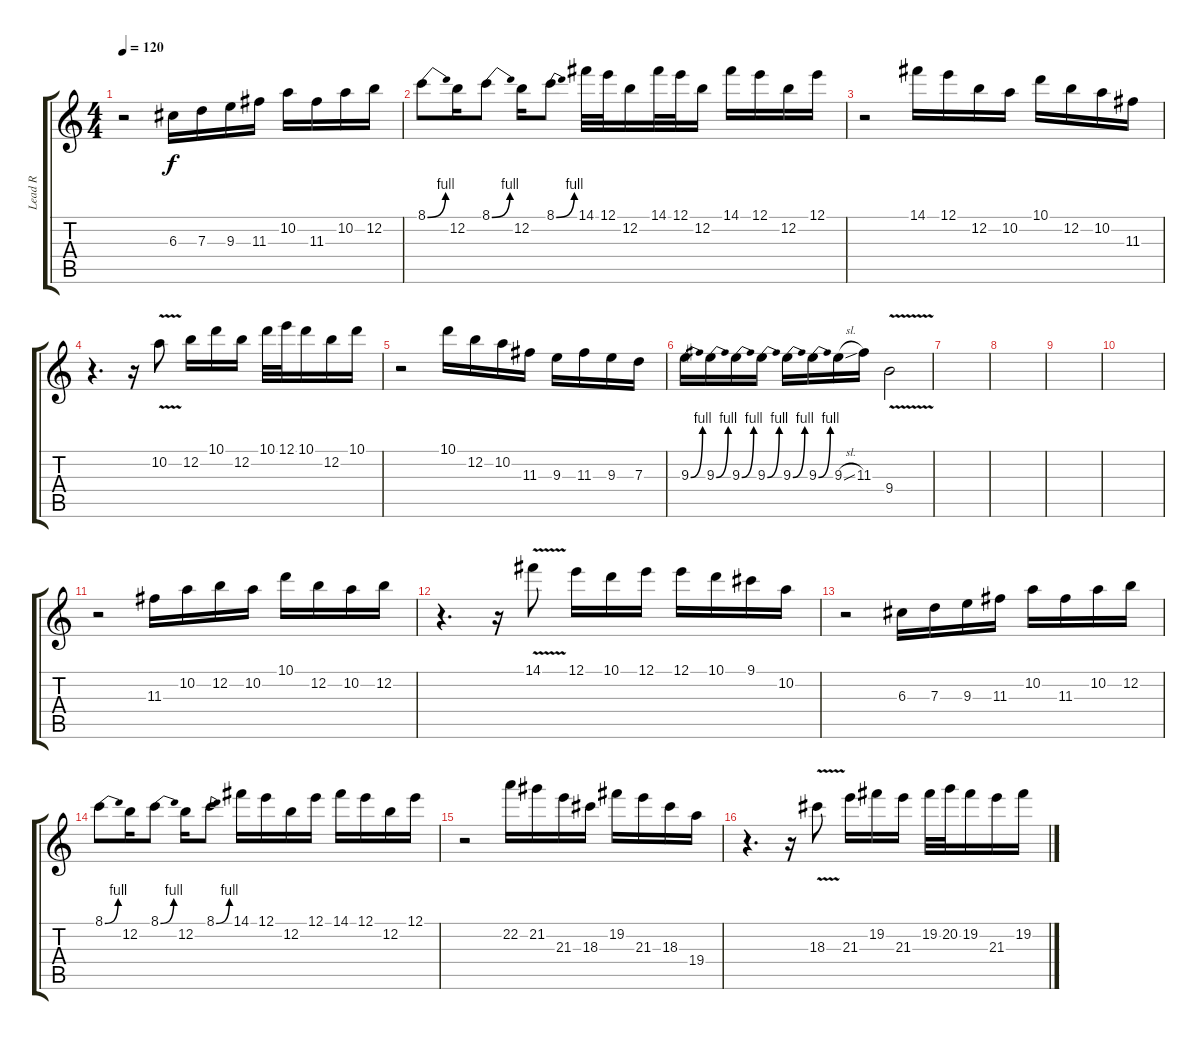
\track ("Lead R" "Lead R") {instrument distortionguitar}
\staff {score tabs}
\tuning (E4 B3 G3 D3 A2 E2) {hide}
\ts (4 4)
\tempo 120
\clef g2
\ks c
r.2{dy f} 6.3.16 7.3.16 9.3.16 11.3.16 10.2.16 11.3.16 10.2.16 12.2.16 |
8.1{be (bend 0 0 60 4)}.8 12.2.16 8.1{be (bend 0 0 60 4)}.8 12.2.16 8.1{be (bend 0 0 60 4)}.8 14.1.32 12.1.32 12.2.16 14.1.32 12.1.32 12.2.16 14.1.16 12.1.16 12.2.16 12.1.16 |
r.2 14.1.16 12.1.16 12.2.16 10.2.16 10.1.16 12.2.16 10.2.16 11.3.16 |
r.4{d} r.16 10.2{v}.8 12.2.16 10.1.16 12.2.16 10.1.32 12.1.32 10.1.16 12.2.16 10.1.16 |
r.2 10.1.16 12.2.16 10.2.16 11.3.16 9.3.16 11.3.16 9.3.16 7.3.16 |
9.3{be (bend 0 0 60 4)}.16 9.3{be (bend 0 0 60 4)}.16 9.3{be (bend 0 0 60 4)}.16 9.3{be (bend 0 0 60 4)}.16 9.3{be (bend 0 0 60 4)}.16 9.3{be (bend 0 0 60 4)}.16 9.3{sl}.16 11.3.16 9.4{v}.2 |
|
|
|
|
r.2{volume 15} 11.3.16 10.2.16 12.2.16 10.2.16 10.1.16 12.2.16 10.2.16 12.2.16 |
r.4{d} r.16 14.1{v}.8 12.1.16 10.1.16 12.1.16 12.1.16 10.1.16 9.1.16 10.2.16 |
r.2 6.3.16 7.3.16 9.3.16 11.3.16 10.2.16 11.3.16 10.2.16 12.2.16 |
8.1{be (bend 0 0 60 4)}.8 12.2.16 8.1{be (bend 0 0 60 4)}.8 12.2.16 8.1{be (bend 0 0 60 4)}.8 14.1.16 12.1.16 12.2.16 12.1.16 14.1.16 12.1.16 12.2.16 12.1.16 |
r.2 22.2.16 21.2.16 21.3.16 18.3.16 19.2.16 21.3.16 18.3.16 19.4.16 |
r.4{d} r.16 18.3{v}.8 21.3.16 19.2.16 21.3.16 19.2.32 20.2.32 19.2.16 21.3.16 19.2.16
